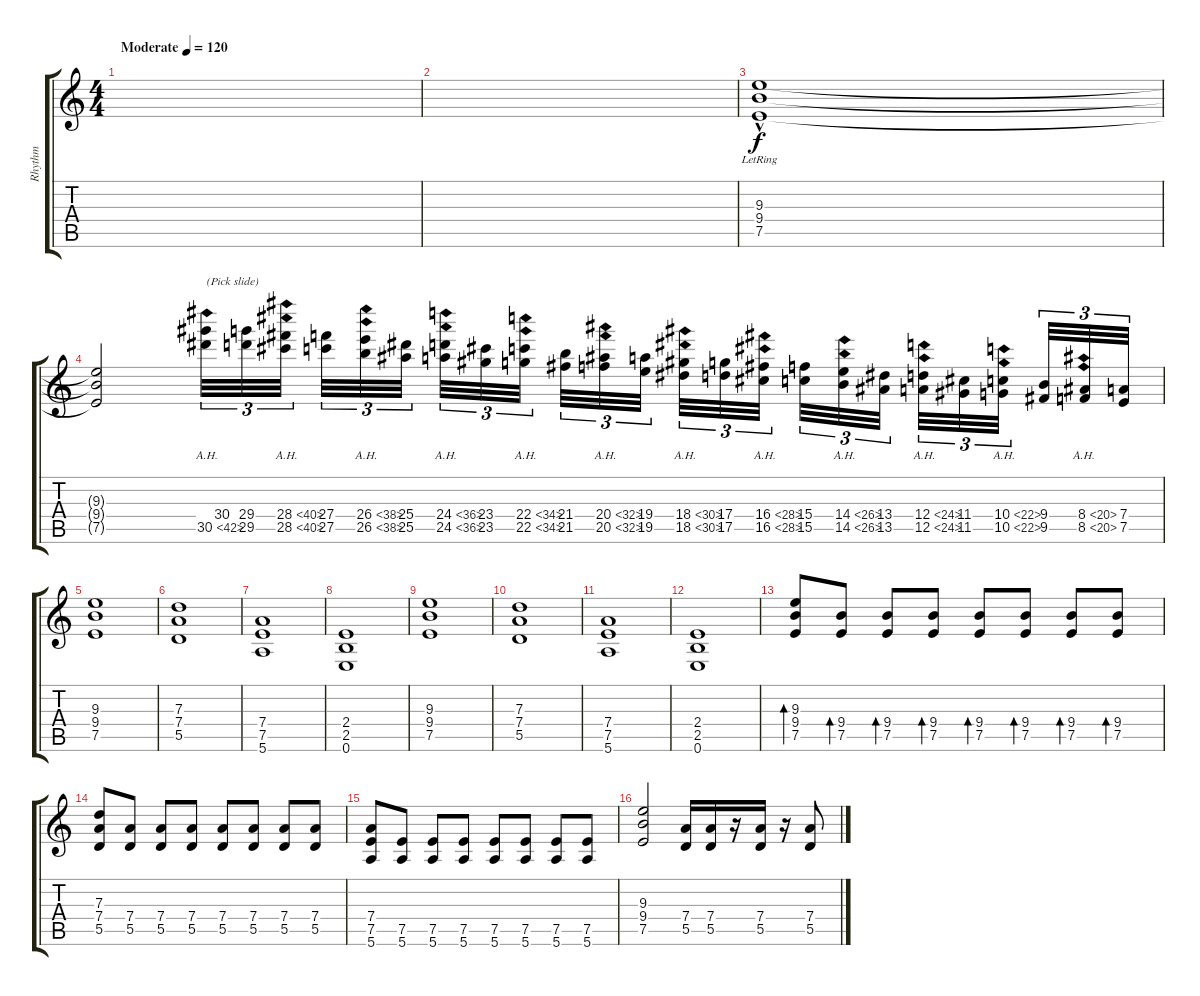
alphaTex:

\track ("Rhythm" "Rhythm") {instrument distortionguitar}
\staff {score tabs}
\tuning (E4 B3 G3 D3 A2 E2) {hide}
\ts (4 4)
\tempo (120 "Moderate")
\clef g2
\ks c
|
|
(9.3{lr} 9.4{lr} 7.5{hac lr}).1 |
(9.3{t} 9.4{t} 7.5{t}).2{dy f} (30.4 30.5{ah 12}).32{tu (3 2) txt "(Pick slide)"} (29.4 29.5).32{tu (3 2)} (28.4{ah 12} 28.5{ah 12}).32{tu (3 2) beam splitsecondary} (27.4 27.5).32{tu (3 2)} (26.4{ah 12} 26.5{ah 12}).32{tu (3 2)} (25.4 25.5).32{tu (3 2) beam splitsecondary} (24.4{ah 12} 24.5{ah 12}).32{tu (3 2)} (23.4 23.5).32{tu (3 2)} (22.4{ah 12} 22.5{ah 12}).32{tu (3 2) beam splitsecondary} (21.4 21.5).32{tu (3 2)} (20.4{ah 12} 20.5{ah 12}).32{tu (3 2)} (19.4 19.5).32{tu (3 2)} (18.4{ah 12} 18.5{ah 12}).32{tu (3 2)} (17.4 17.5).32{tu (3 2)} (16.4{ah 12} 16.5{ah 12}).32{tu (3 2) beam splitsecondary} (15.4 15.5).32{tu (3 2)} (14.4{ah 12} 14.5{ah 12}).32{tu (3 2)} (13.4 13.5).32{tu (3 2) beam splitsecondary} (12.4{ah 12} 12.5{ah 12}).32{tu (3 2)} (11.4 11.5).32{tu (3 2)} (10.4{ah 12} 10.5{ah 12}).32{tu (3 2) beam splitsecondary} (9.4 9.5).32{tu (3 2)} (8.4{ah 12} 8.5{ah 12}).32{tu (3 2)} (7.4 7.5).32{tu (3 2)} |
(9.3 9.4 7.5).1 |
(7.3 7.4 5.5).1 |
(7.4 7.5 5.6).1 |
(2.4 2.5 0.6).1 |
(9.3 9.4 7.5).1 |
(7.3 7.4 5.5).1 |
(7.4 7.5 5.6).1 |
(2.4 2.5 0.6).1 |
(9.3 9.4 7.5).8{bd 30} (9.4 7.5).8{bd 30} (9.4 7.5).8{bd 30} (9.4 7.5).8{bd 30} (9.4 7.5).8{bd 30} (9.4 7.5).8{bd 30} (9.4 7.5).8{bd 30} (9.4 7.5).8{bd 30} |
(7.3 7.4 5.5).8 (7.4 5.5).8 (7.4 5.5).8 (7.4 5.5).8 (7.4 5.5).8 (7.4 5.5).8 (7.4 5.5).8 (7.4 5.5).8 |
(7.4 7.5 5.6).8 (7.5 5.6).8 (7.5 5.6).8 (7.5 5.6).8 (7.5 5.6).8 (7.5 5.6).8 (7.5 5.6).8 (7.5 5.6).8 |
(9.3 9.4 7.5).2 (7.4 5.5).16 (7.4 5.5).16 r.16 (7.4 5.5).16 r.16 (7.4 5.5).8
